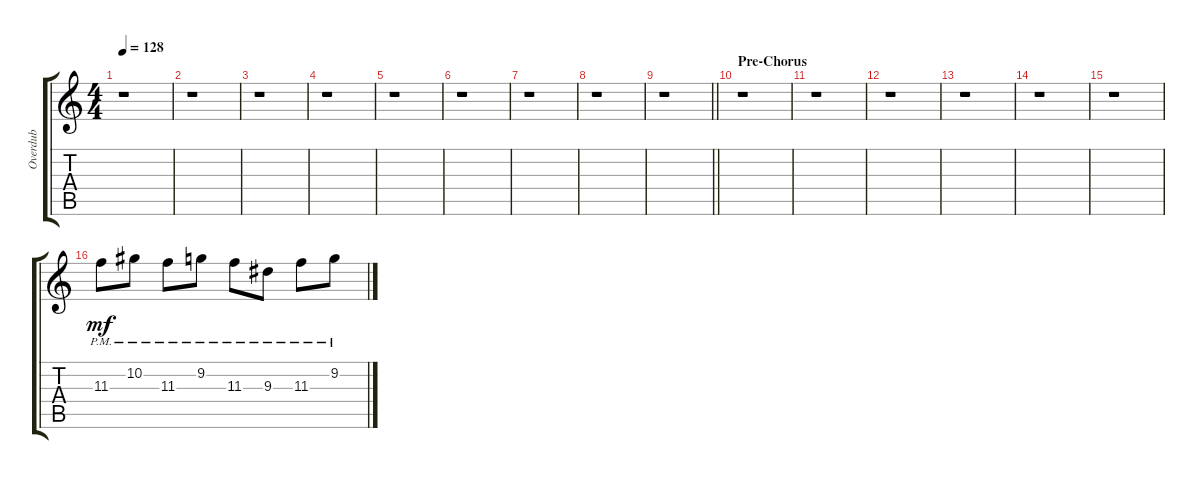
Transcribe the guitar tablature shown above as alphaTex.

\track ("Overdub" "Overdub") {instrument distortionguitar}
\staff {score tabs}
\tuning (Eb4 Bb3 Gb3 Db3 Ab2 Eb2) {hide}
\ts (4 4)
\tempo 128
\clef g2
\ks c
r.1{dy mf} |
r.1 |
r.1 |
r.1 |
r.1 |
r.1 |
r.1 |
r.1 |
\barLineRight lightlight
r.1 |
\section ("" "Pre-Chorus")
r.1 |
r.1 |
r.1 |
r.1 |
r.1 |
r.1 |
11.3{pm}.8 10.2{pm}.8 11.3{pm}.8 9.2{pm}.8 11.3{pm}.8 9.3{pm}.8 11.3{pm}.8 9.2{pm}.8
